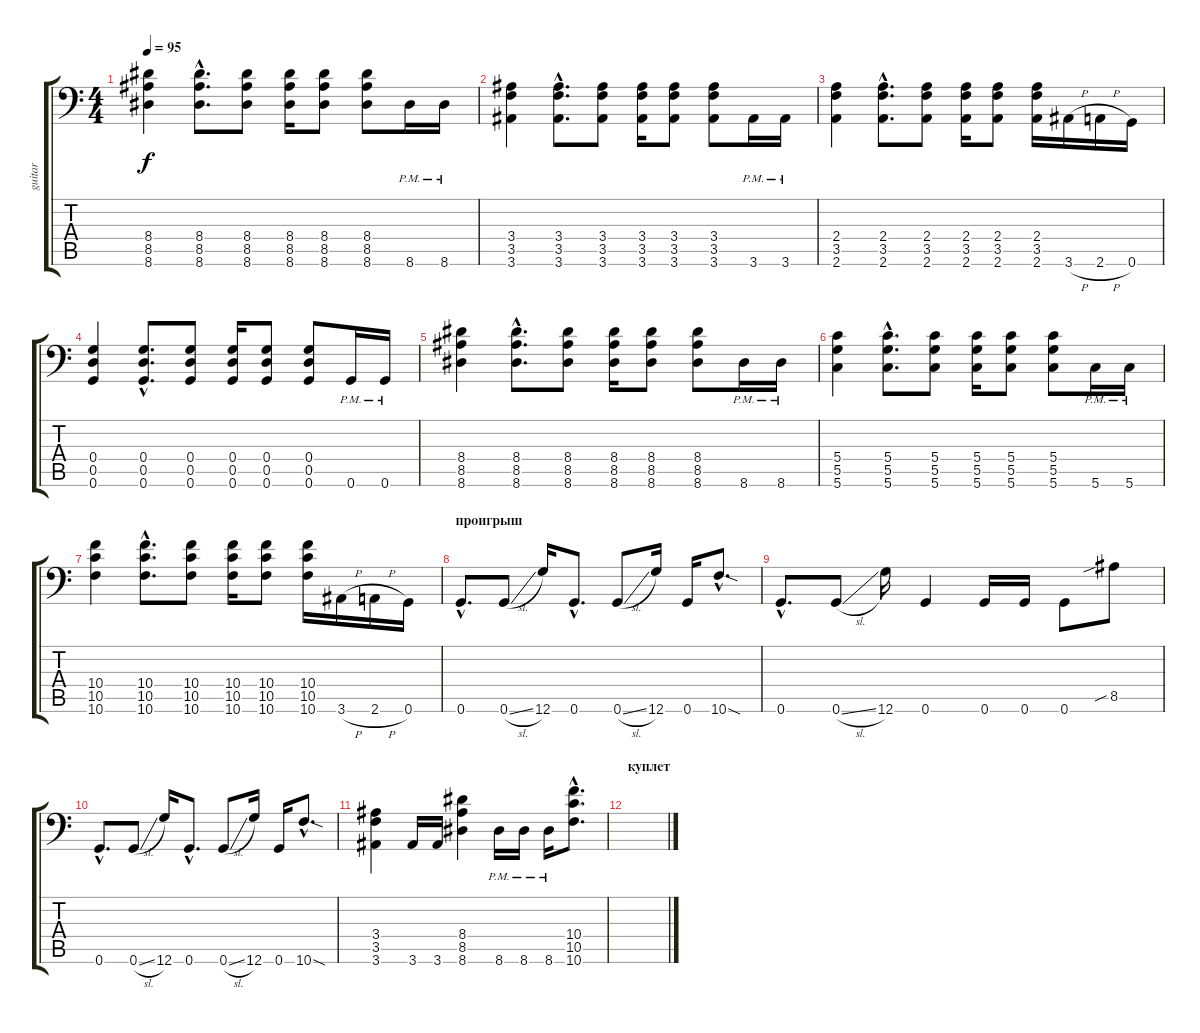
\track ("guitar" "guitar") {instrument overdrivenguitar}
\staff {score tabs}
\tuning (A3 E3 C3 G2 D2 G1) {hide}
\ts (4 4)
\tempo 95
\clef f4
\ks c
(8.4 8.5 8.6).4{dy f} (8.4{hac} 8.5{hac} 8.6{hac}).8{d} (8.4 8.5 8.6).8 (8.4 8.5 8.6).16 (8.4 8.5 8.6).8 (8.4 8.5 8.6).8 8.6{pm}.16 8.6{pm}.16 |
(3.4 3.5 3.6).4 (3.4{hac} 3.5{hac} 3.6{hac}).8{d} (3.4 3.5 3.6).8 (3.4 3.5 3.6).16 (3.4 3.5 3.6).8 (3.4 3.5 3.6).8 3.6{pm}.16 3.6{pm}.16 |
(2.4 3.5 2.6).4 (2.4{hac} 3.5{hac} 2.6{hac}).8{d} (2.4 3.5 2.6).8 (2.4 3.5 2.6).16 (2.4 3.5 2.6).8 (2.4 3.5 2.6).16 3.6{h}.16 2.6{h}.16 0.6.16 |
(0.4 0.5 0.6).4 (0.4{hac} 0.5{hac} 0.6{hac}).8{d} (0.4 0.5 0.6).8 (0.4 0.5 0.6).16 (0.4 0.5 0.6).8 (0.4 0.5 0.6).8 0.6{pm}.16 0.6{pm}.16 |
(8.4 8.5 8.6).4 (8.4{hac} 8.5{hac} 8.6{hac}).8{d} (8.4 8.5 8.6).8 (8.4 8.5 8.6).16 (8.4 8.5 8.6).8 (8.4 8.5 8.6).8 8.6{pm}.16 8.6{pm}.16 |
(5.4 5.5 5.6).4 (5.4{hac} 5.5{hac} 5.6{hac}).8{d} (5.4 5.5 5.6).8 (5.4 5.5 5.6).16 (5.4 5.5 5.6).8 (5.4 5.5 5.6).8 5.6{pm}.16 5.6{pm}.16 |
(10.4 10.5 10.6).4 (10.4{hac} 10.5{hac} 10.6{hac}).8{d} (10.4 10.5 10.6).8 (10.4 10.5 10.6).16 (10.4 10.5 10.6).8 (10.4 10.5 10.6).16 3.6{h}.16 2.6{h}.16 0.6.16 |
\section ("" "проигрыш")
0.6{hac}.8{d} 0.6{sl}.8 12.6.16 0.6{hac}.8{d} 0.6{sl}.8 12.6.16 0.6.16 10.6{sod hac}.8{d} |
0.6{hac}.8{d} 0.6{sl}.8 12.6.16 0.6.4 0.6.16 0.6.16 0.6.8 8.5{sib}.8 |
0.6{hac}.8{d} 0.6{sl}.8 12.6.16 0.6{hac}.8{d} 0.6{sl}.8 12.6.16 0.6.16 10.6{sod hac}.8{d} |
(3.4 3.5 3.6).4 3.6.16 3.6.16 (8.4 8.5 8.6).4 8.6{pm}.16 8.6{pm}.16 8.6{pm}.16 (10.4{hac} 10.5{hac} 10.6{hac}).8{d} |
\section ("" "куплет")
